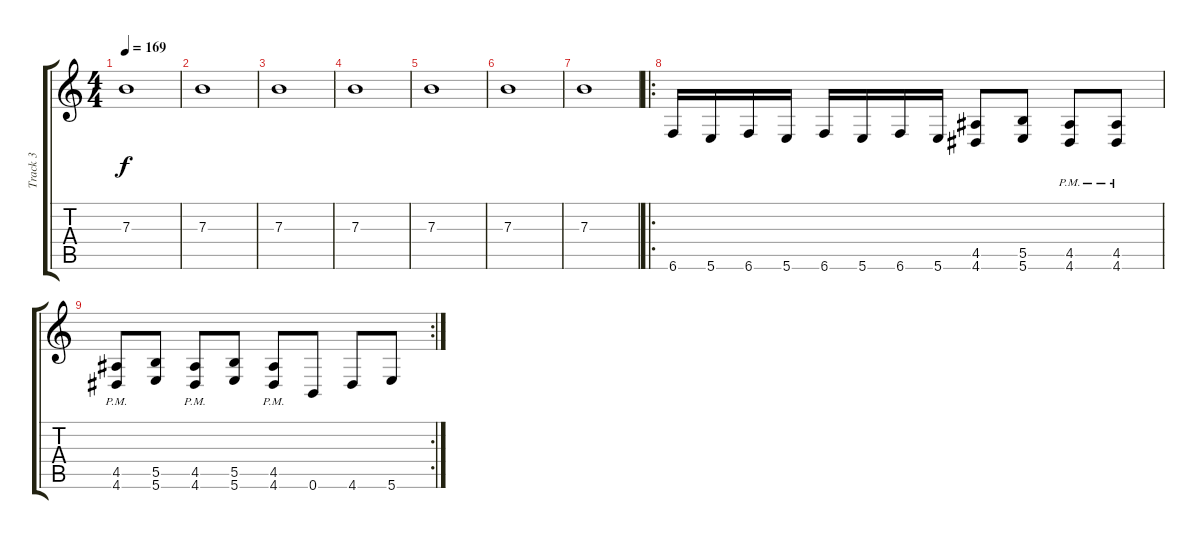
\track ("Track 3" "Track 3") {instrument distortionguitar}
\staff {score tabs}
\tuning (Db4 Ab3 E3 B2 Gb2 B1) {hide}
\ts (4 4)
\tempo 169
\clef g2
\ks c
7.3.1{dy f} |
7.3.1 |
7.3.1 |
7.3.1 |
7.3.1 |
7.3.1 |
7.3.1 |
\ro
6.6.16 5.6.16 6.6.16 5.6.16 6.6.16 5.6.16 6.6.16 5.6.16 (4.5 4.6).8 (5.5 5.6).8 (4.5{pm} 4.6{pm}).8 (4.5{pm} 4.6{pm}).8 |
\rc 2
(4.5{pm} 4.6{pm}).8 (5.5 5.6).8 (4.5{pm} 4.6{pm}).8 (5.5 5.6).8 (4.5 4.6{pm}).8 0.6.8 4.6.8 5.6.8
